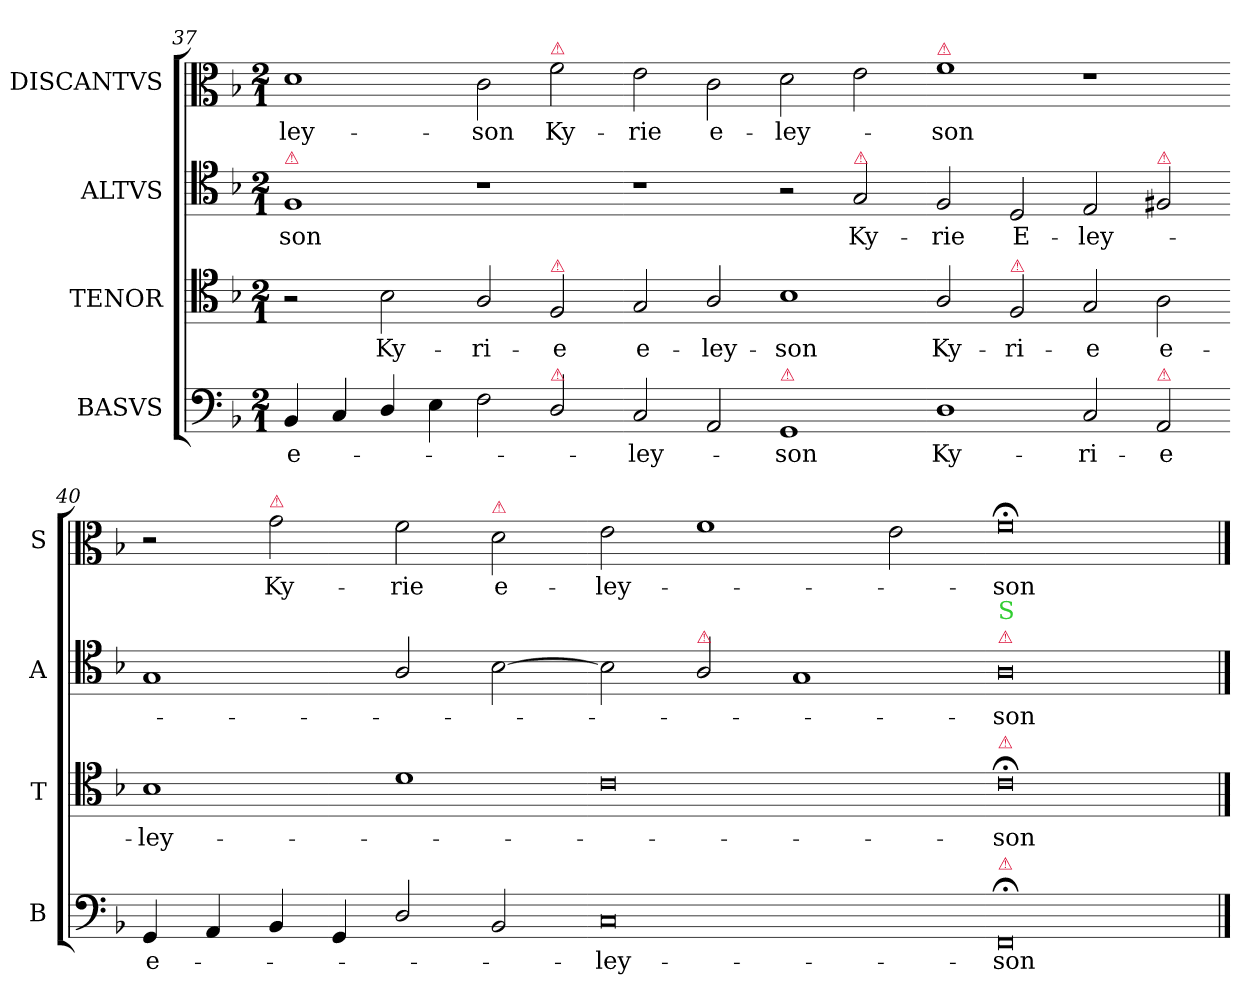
**kern	**text	**kern	**text	**kern	**text	**kern	**text
*part4	*part4	*part3	*part3	*part2	*part2	*part1	*part1
*staff4	*staff4	*staff3	*staff3	*staff2	*staff2	*staff1	*staff1
*I"BASVS	*	*I"TENOR	*	*I"ALTVS	*	*I"DISCANTVS	*
*I'B	*	*I'T	*	*I'A	*	*I'S	*
*clefF4	*	*clefC4	*	*clefC4	*	*clefC3	*
*k[b-]	*	*k[b-]	*	*k[b-]	*	*k[b-]	*
*F:ion	*	*F:ion	*	*F:ion	*	*F:ion	*
*M2/1	*	*M2/1	*	*M2/1	*	*M2/1	*
=37	=37	=37	=37	=37	=37	=37	=37
!	!	!	!	!LO:TX:a:color=crimson:t=⚠	!	!	!
!	!LO:LY:i	!	!	!	!LO:LY:i	!	!
4BB-/	e-	2r	.	1F	-son	1d	-ley-
4C/	.	.	.	.	.	.	.
!	!	!	!LO:LY:i	!	!	!	!
4D/	.	2B-\	Ky-	.	.	.	.
4E\	.	.	.	.	.	.	.
!	!	!	!LO:LY:i	!	!	!	!
2F\	.	2A/	-ri-	1r	.	2c\	-son
!	!	!	!	!	!	!LO:TX:a:color=crimson:t=⚠	!
!	!	!LO:TX:a:color=crimson:t=⚠	!	!	!	!	!
!LO:TX:a:color=crimson:t=⚠	!	!	!	!	!	!	!
!	!	!	!LO:LY:i	!	!	!	!LO:LY:i
2D/	.	2F/	-e	.	.	2f\	Ky-
=38-	=38-	=38-	=38-	=38-	=38-	=38-	=38-
!	!LO:LY:i	!	!LO:LY:i	!	!	!	!LO:LY:i
2C/	ley-	2G/	e-	1r	.	2e\	-rie
!	!	!	!LO:LY:i	!	!	!	!LO:LY:i
2AA/	.	2A/	-ley-	.	.	2c\	e-
!LO:TX:a:color=crimson:t=⚠	!	!	!	!	!	!	!
!	!LO:LY:i	!	!LO:LY:i	!	!	!	!LO:LY:i
1GG	-son	1B-	-son	2r	.	2d\	-ley-
!	!	!	!	!LO:TX:a:color=crimson:t=⚠	!	!	!
!	!	!	!	!	!LO:LY:i	!	!
.	.	.	.	2G/	Ky-	2e\	.
=39-	=39-	=39-	=39-	=39-	=39-	=39-	=39-
!	!	!	!	!	!	!LO:TX:a:color=crimson:t=⚠	!
!	!LO:LY:i	!	!LO:LY:i	!	!LO:LY:i	!	!LO:LY:i
1D	Ky-	2A/	Ky-	2F/	-rie	1f	-son
!	!	!LO:TX:a:color=crimson:t=⚠	!	!	!	!	!
!	!	!	!LO:LY:i	!	!LO:LY:i	!	!
.	.	2F/	-ri-	2D/	E-	.	.
!	!LO:LY:i	!	!LO:LY:i	!	!LO:LY:i	!	!
2C/	-ri-	2G/	-e	2E/	-ley-	1r	.
!	!	!	!	!LO:TX:a:color=crimson:t=⚠	!	!	!
!LO:TX:a:color=crimson:t=⚠	!	!	!	!	!	!	!
!	!LO:LY:i	!	!LO:LY:i	!	!	!	!
2AA/	-e	2A\	e-	2F#X/	.	.	.
=40-	=40-	=40-	=40-	=40-	=40-	=40-	=40-
!	!LO:LY:i	!	!LO:LY:i	!	!	!	!
4GG/	e-	1B-	-ley-	1G	.	2r	.
4AA/	.	.	.	.	.	.	.
!	!	!	!	!	!	!LO:TX:a:color=crimson:t=⚠	!
!	!	!	!	!	!	!	!LO:LY:i
4BB-/	.	.	.	.	.	2g\	Ky-
4GG/	.	.	.	.	.	.	.
!	!	!	!	!	!	!	!LO:LY:i
2D/	.	1d	.	2A/	.	2f\	-rie
!	!	!	!	!	!	!LO:TX:a:color=crimson:t=⚠	!
!	!	!	!	!	!	!	!LO:LY:i
2BB-/	.	.	.	[2B-\	.	2d\	e-
=41-	=41-	=41-	=41-	=41-	=41-	=41-	=41-
!	!LO:LY:i	!	!	!	!	!	!LO:LY:i
0C	-ley-	0c	.	2B-\]	.	2e\	-ley-
!	!	!	!	!LO:TX:a:color=crimson:t=⚠	!	!	!
.	.	.	.	2A/	.	1f	.
.	.	.	.	1G	.	.	.
.	.	.	.	.	.	2e\	.
=42-	=42-	=42-	=42-	=42-	=42-	=42-	=42-
!	!	!	!	!LO:TX:a:color=crimson:t=⚠	!	!	!
!	!	!	!	!LO:TX:a:color=limegreen:t=S	!	!	!
!	!	!LO:TX:a:color=crimson:t=⚠	!	!	!	!	!
!LO:TX:a:color=crimson:t=⚠	!	!	!	!	!	!	!
!	!LO:LY:i	!	!LO:LY:i	!	!LO:LY:i	!	!LO:LY:i
0FF;<	-son	0c;<	-son	0A	-son	0f;	-son
==	==	==	==	==	==	==	==
*-	*-	*-	*-	*-	*-	*-	*-
